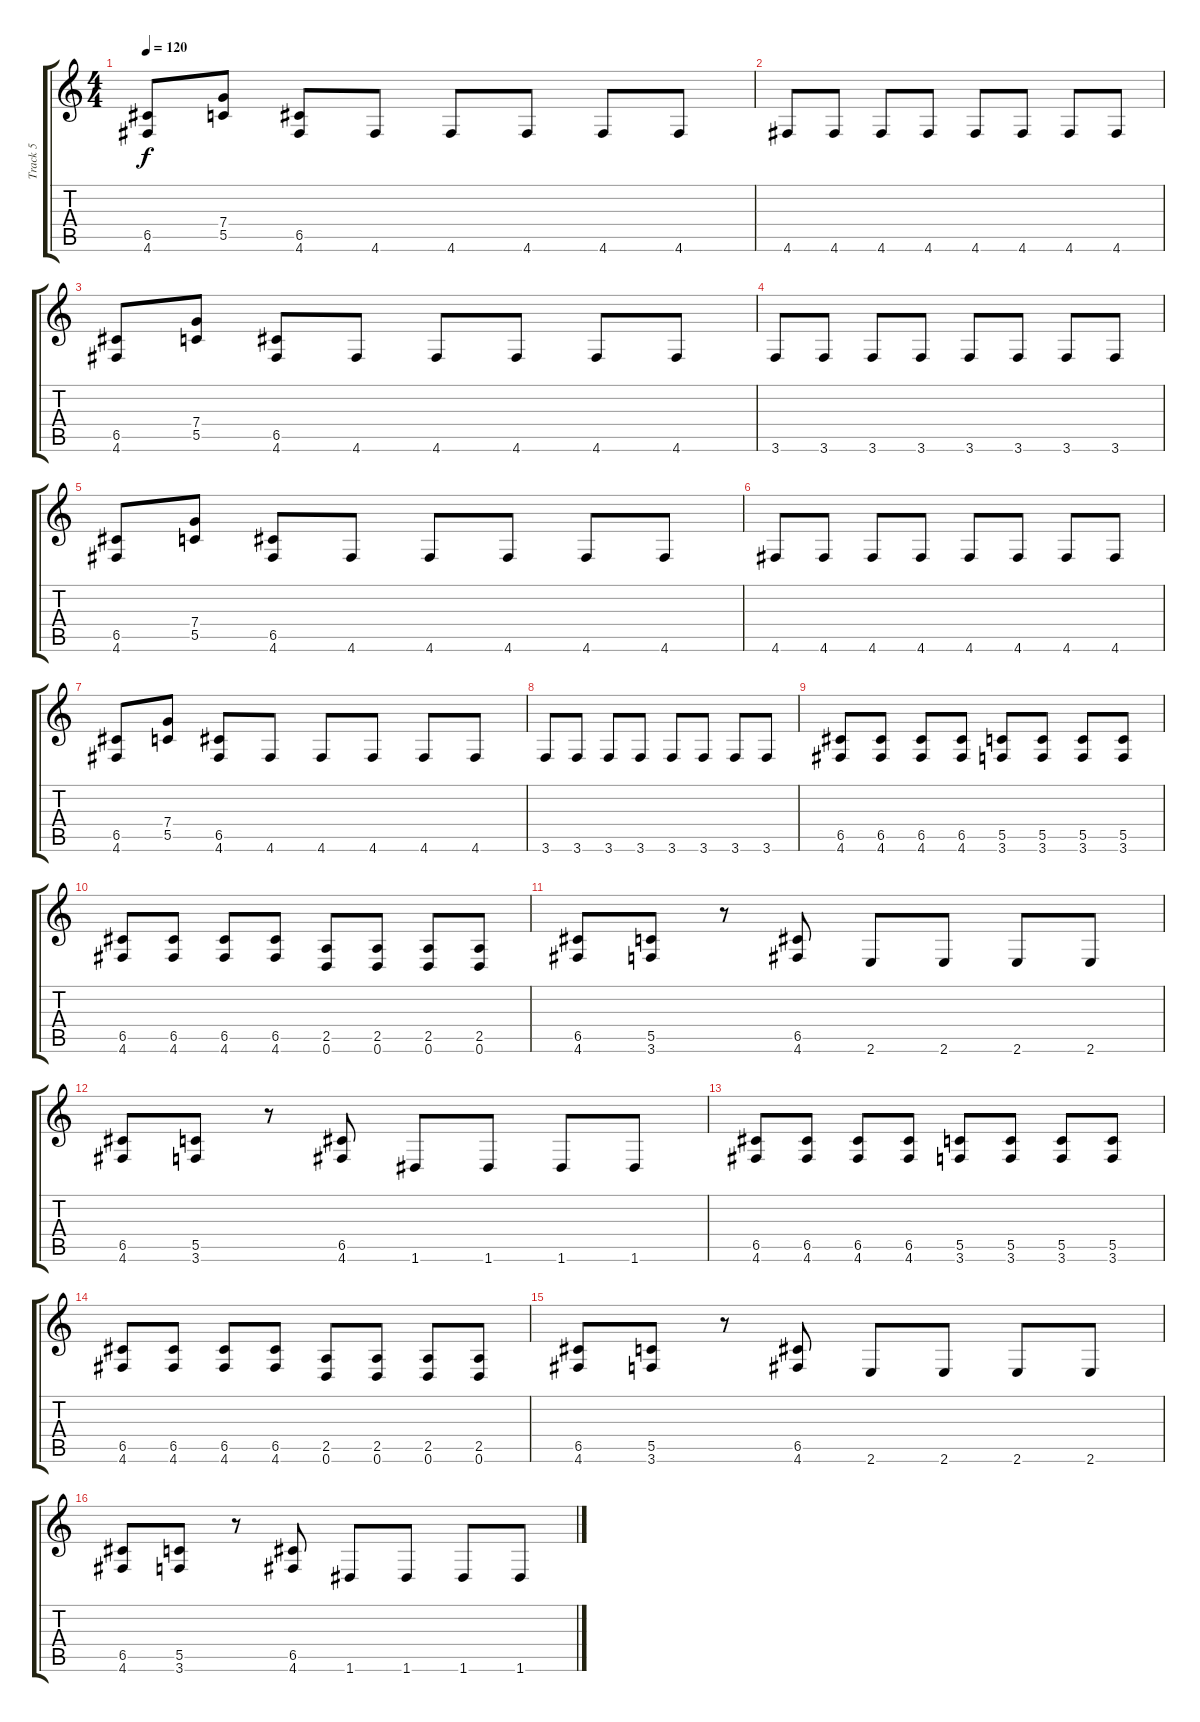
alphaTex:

\track ("Track 5" "Track 5") {instrument electricbassfinger}
\staff {score tabs}
\tuning (D4 A3 F3 C3 G2 D2) {hide}
\ts (4 4)
\tempo 120
\clef g2
\ks c
(6.5 4.6).8{dy f} (7.4 5.5).8 (6.5 4.6).8 4.6.8 4.6.8 4.6.8 4.6.8 4.6.8 |
4.6.8 4.6.8 4.6.8 4.6.8 4.6.8 4.6.8 4.6.8 4.6.8 |
(6.5 4.6).8 (7.4 5.5).8 (6.5 4.6).8 4.6.8 4.6.8 4.6.8 4.6.8 4.6.8 |
3.6.8 3.6.8 3.6.8 3.6.8 3.6.8 3.6.8 3.6.8 3.6.8 |
(6.5 4.6).8 (7.4 5.5).8 (6.5 4.6).8 4.6.8 4.6.8 4.6.8 4.6.8 4.6.8 |
4.6.8 4.6.8 4.6.8 4.6.8 4.6.8 4.6.8 4.6.8 4.6.8 |
(6.5 4.6).8 (7.4 5.5).8 (6.5 4.6).8 4.6.8 4.6.8 4.6.8 4.6.8 4.6.8 |
3.6.8 3.6.8 3.6.8 3.6.8 3.6.8 3.6.8 3.6.8 3.6.8 |
(6.5 4.6).8 (6.5 4.6).8 (6.5 4.6).8 (6.5 4.6).8 (5.5 3.6).8 (5.5 3.6).8 (5.5 3.6).8 (5.5 3.6).8 |
(6.5 4.6).8 (6.5 4.6).8 (6.5 4.6).8 (6.5 4.6).8 (2.5 0.6).8 (2.5 0.6).8 (2.5 0.6).8 (2.5 0.6).8 |
(6.5 4.6).8 (5.5 3.6).8 r.8 (6.5 4.6).8 2.6.8 2.6.8 2.6.8 2.6.8 |
(6.5 4.6).8 (5.5 3.6).8 r.8 (6.5 4.6).8 1.6.8 1.6.8 1.6.8 1.6.8 |
(6.5 4.6).8 (6.5 4.6).8 (6.5 4.6).8 (6.5 4.6).8 (5.5 3.6).8 (5.5 3.6).8 (5.5 3.6).8 (5.5 3.6).8 |
(6.5 4.6).8 (6.5 4.6).8 (6.5 4.6).8 (6.5 4.6).8 (2.5 0.6).8 (2.5 0.6).8 (2.5 0.6).8 (2.5 0.6).8 |
(6.5 4.6).8 (5.5 3.6).8 r.8 (6.5 4.6).8 2.6.8 2.6.8 2.6.8 2.6.8 |
(6.5 4.6).8 (5.5 3.6).8 r.8 (6.5 4.6).8 1.6.8 1.6.8 1.6.8 1.6.8
